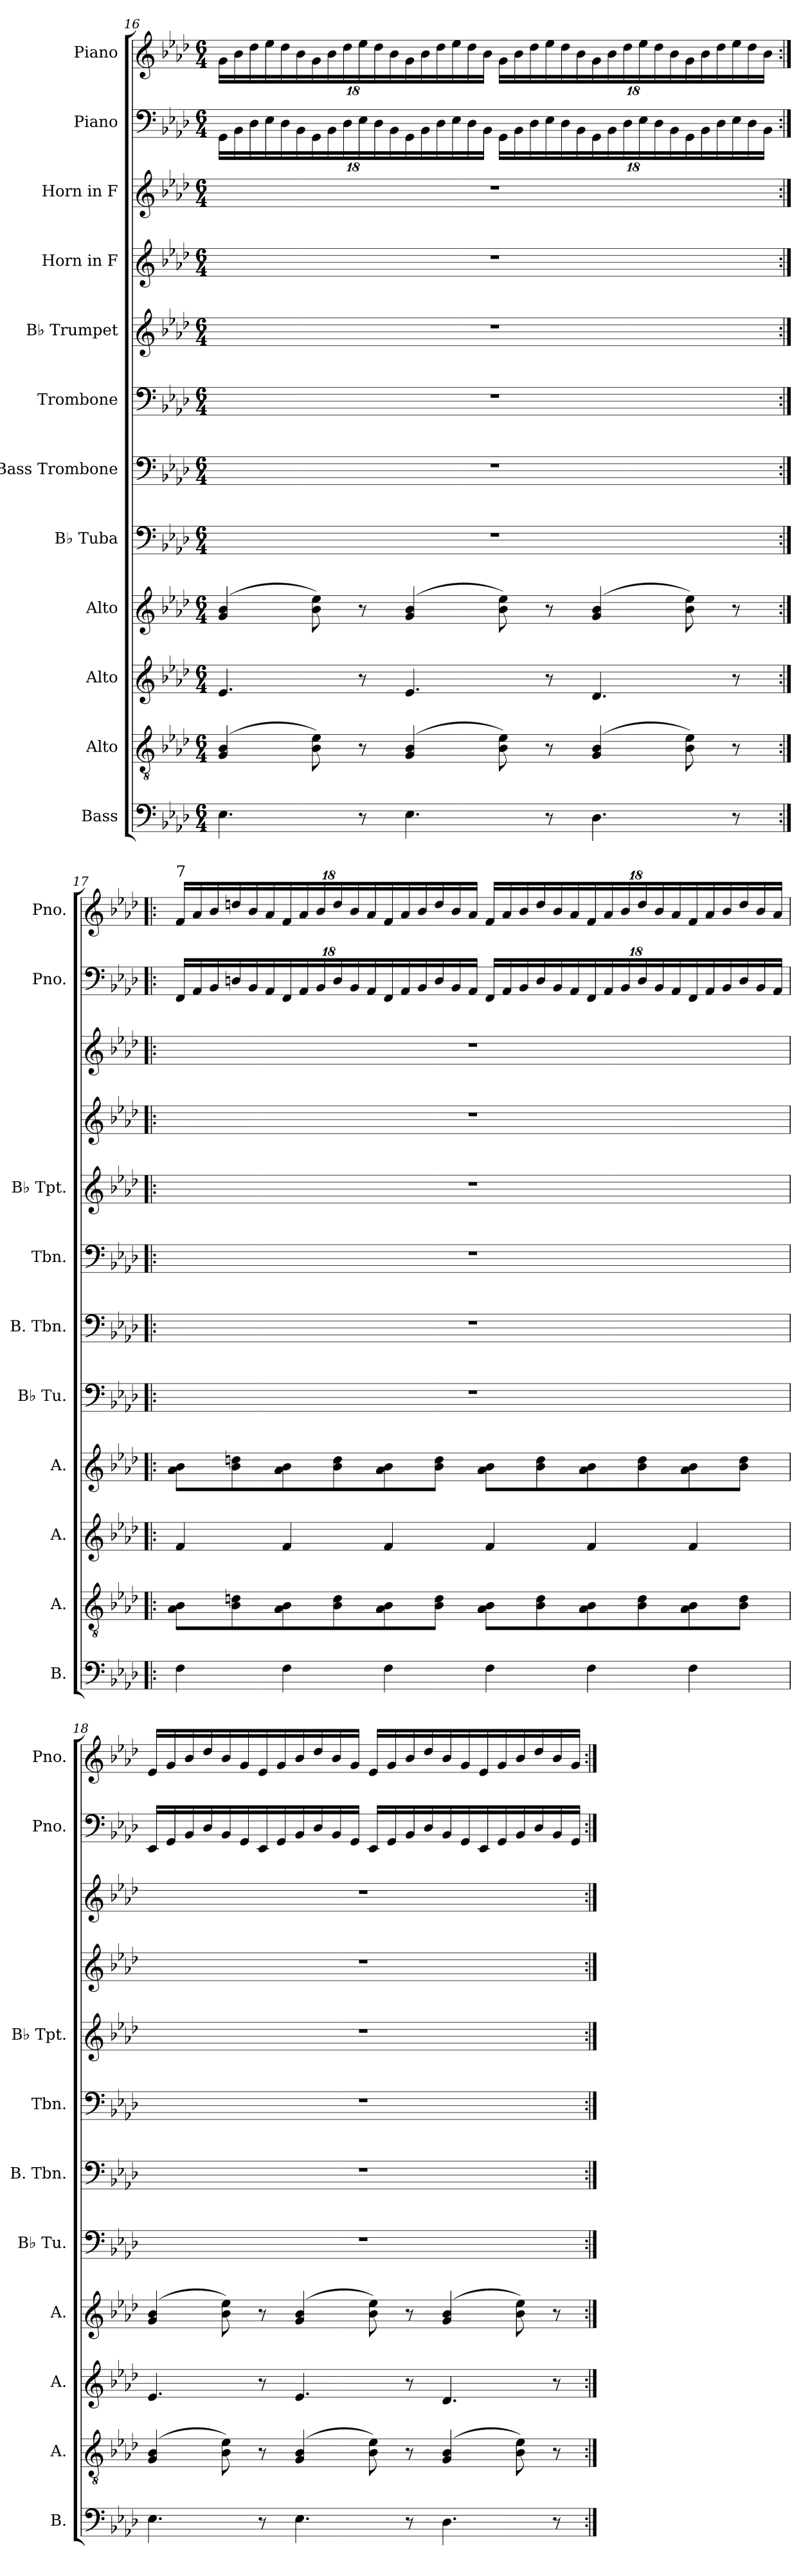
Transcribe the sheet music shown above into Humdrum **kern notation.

**kern	**kern	**kern	**kern	**kern	**kern	**kern	**kern	**kern	**kern	**kern	**kern
*part12	*part11	*part10	*part9	*part8	*part7	*part6	*part5	*part4	*part3	*part2	*part1
*staff12	*staff11	*staff10	*staff9	*staff8	*staff7	*staff6	*staff5	*staff4	*staff3	*staff2	*staff1
*I"Bass	*I"Alto	*I"Alto	*I"Alto	*I"B♭ Tuba	*I"Bass Trombone	*I"Trombone	*I"B♭ Trumpet	*I"Horn in F	*I"Horn in F	*I"Piano	*I"Piano
*I'B.	*I'A.	*I'A.	*I'A.	*I'B♭ Tu.	*I'B. Tbn.	*I'Tbn.	*I'B♭ Tpt.	*	*	*I'Pno.	*I'Pno.
!!LO:PB:g=z
*clefF4	*clefGv2	*clefG2	*clefG2	*clefF4	*clefF4	*clefF4	*clefG2	*clefG2	*clefG2	*clefF4	*clefG2
*	*	*	*	*	*	*	*ITrd1c2	*ITrd4c7	*ITrd4c7	*	*
*k[b-e-a-d-]	*k[b-e-a-d-]	*k[b-e-a-d-]	*k[b-e-a-d-]	*k[b-e-a-d-]	*k[b-e-a-d-]	*k[b-e-a-d-]	*k[b-e-a-d-g-c-]	*k[b-e-a-d-g-]	*k[b-e-a-d-g-]	*k[b-e-a-d-]	*k[b-e-a-d-]
*M6/4	*M6/4	*M6/4	*M6/4	*M6/4	*M6/4	*M6/4	*M6/4	*M6/4	*M6/4	*M6/4	*M6/4
*	*	*	*	*	*	*	*	*	*	*Xbrackettup	*Xbrackettup
=16	=16	=16	=16	=16	=16	=16	=16	=16	=16	=16	=16
4.E-\	(4G/ 4B-/	4.e-/	(4g/ 4b-/	1.r	1.r	1.r	1.r	1.r	1.r	24GG\LL	24g\LL
.	.	.	.	.	.	.	.	.	.	24BB-\	24b-\
.	.	.	.	.	.	.	.	.	.	24D-\	24dd-\
.	.	.	.	.	.	.	.	.	.	24E-\	24ee-\
.	.	.	.	.	.	.	.	.	.	24D-\	24dd-\
.	.	.	.	.	.	.	.	.	.	24BB-\	24b-\
.	8B-\ 8e-\)	.	8b-\ 8ee-\)	.	.	.	.	.	.	24GG\	24g\
.	.	.	.	.	.	.	.	.	.	24BB-\	24b-\
.	.	.	.	.	.	.	.	.	.	24D-\	24dd-\
8r	8r	8r	8r	.	.	.	.	.	.	24E-\	24ee-\
.	.	.	.	.	.	.	.	.	.	24D-\	24dd-\
.	.	.	.	.	.	.	.	.	.	24BB-\	24b-\
4.E-\	(4G/ 4B-/	4.e-/	(4g/ 4b-/	.	.	.	.	.	.	24GG\	24g\
.	.	.	.	.	.	.	.	.	.	24BB-\	24b-\
.	.	.	.	.	.	.	.	.	.	24D-\	24dd-\
.	.	.	.	.	.	.	.	.	.	24E-\	24ee-\
.	.	.	.	.	.	.	.	.	.	24D-\	24dd-\
.	.	.	.	.	.	.	.	.	.	24BB-\JJ	24b-\JJ
.	8B-\ 8e-\)	.	8b-\ 8ee-\)	.	.	.	.	.	.	24GG\LL	24g\LL
.	.	.	.	.	.	.	.	.	.	24BB-\	24b-\
.	.	.	.	.	.	.	.	.	.	24D-\	24dd-\
8r	8r	8r	8r	.	.	.	.	.	.	24E-\	24ee-\
.	.	.	.	.	.	.	.	.	.	24D-\	24dd-\
.	.	.	.	.	.	.	.	.	.	24BB-\	24b-\
4.D-\	(4G/ 4B-/	4.d-/	(4g/ 4b-/	.	.	.	.	.	.	24GG\	24g\
.	.	.	.	.	.	.	.	.	.	24BB-\	24b-\
.	.	.	.	.	.	.	.	.	.	24D-\	24dd-\
.	.	.	.	.	.	.	.	.	.	24E-\	24ee-\
.	.	.	.	.	.	.	.	.	.	24D-\	24dd-\
.	.	.	.	.	.	.	.	.	.	24BB-\	24b-\
.	8B-\ 8e-\)	.	8b-\ 8ee-\)	.	.	.	.	.	.	24GG\	24g\
.	.	.	.	.	.	.	.	.	.	24BB-\	24b-\
.	.	.	.	.	.	.	.	.	.	24D-\	24dd-\
8r	8r	8r	8r	.	.	.	.	.	.	24E-\	24ee-\
.	.	.	.	.	.	.	.	.	.	24D-\	24dd-\
.	.	.	.	.	.	.	.	.	.	24BB-\JJ	24b-\JJ
!!LO:PB:g=z
=17:|!|:	=17:|!|:	=17:|!|:	=17:|!|:	=17:|!|:	=17:|!|:	=17:|!|:	=17:|!|:	=17:|!|:	=17:|!|:	=17:|!|:	=17:|!|:
!	!	!	!	!	!	!	!	!	!	!	!LO:TX:a:t=7
4F\	8A-\ 8B-\L	4f/	8a-\ 8b-\L	1.r	1.r	1.r	1.r	1.r	1.r	24FF/LL	24f/LL
.	.	.	.	.	.	.	.	.	.	24AA-/	24a-/
.	.	.	.	.	.	.	.	.	.	24BB-/	24b-/
.	8B-\ 8dn\	.	8b-\ 8ddn\	.	.	.	.	.	.	24Dn/	24ddn/
.	.	.	.	.	.	.	.	.	.	24BB-/	24b-/
.	.	.	.	.	.	.	.	.	.	24AA-/	24a-/
4F\	8A-\ 8B-\	4f/	8a-\ 8b-\	.	.	.	.	.	.	24FF/	24f/
.	.	.	.	.	.	.	.	.	.	24AA-/	24a-/
.	.	.	.	.	.	.	.	.	.	24BB-/	24b-/
.	8B-\ 8d\	.	8b-\ 8dd\	.	.	.	.	.	.	24D/	24dd/
.	.	.	.	.	.	.	.	.	.	24BB-/	24b-/
.	.	.	.	.	.	.	.	.	.	24AA-/	24a-/
4F\	8A-\ 8B-\	4f/	8a-\ 8b-\	.	.	.	.	.	.	24FF/	24f/
.	.	.	.	.	.	.	.	.	.	24AA-/	24a-/
.	.	.	.	.	.	.	.	.	.	24BB-/	24b-/
.	8B-\ 8d\J	.	8b-\ 8dd\J	.	.	.	.	.	.	24D/	24dd/
.	.	.	.	.	.	.	.	.	.	24BB-/	24b-/
.	.	.	.	.	.	.	.	.	.	24AA-/JJ	24a-/JJ
4F\	8A-\ 8B-\L	4f/	8a-\ 8b-\L	.	.	.	.	.	.	24FF/LL	24f/LL
.	.	.	.	.	.	.	.	.	.	24AA-/	24a-/
.	.	.	.	.	.	.	.	.	.	24BB-/	24b-/
.	8B-\ 8d\	.	8b-\ 8dd\	.	.	.	.	.	.	24D/	24dd/
.	.	.	.	.	.	.	.	.	.	24BB-/	24b-/
.	.	.	.	.	.	.	.	.	.	24AA-/	24a-/
4F\	8A-\ 8B-\	4f/	8a-\ 8b-\	.	.	.	.	.	.	24FF/	24f/
.	.	.	.	.	.	.	.	.	.	24AA-/	24a-/
.	.	.	.	.	.	.	.	.	.	24BB-/	24b-/
.	8B-\ 8d\	.	8b-\ 8dd\	.	.	.	.	.	.	24D/	24dd/
.	.	.	.	.	.	.	.	.	.	24BB-/	24b-/
.	.	.	.	.	.	.	.	.	.	24AA-/	24a-/
4F\	8A-\ 8B-\	4f/	8a-\ 8b-\	.	.	.	.	.	.	24FF/	24f/
.	.	.	.	.	.	.	.	.	.	24AA-/	24a-/
.	.	.	.	.	.	.	.	.	.	24BB-/	24b-/
.	8B-\ 8d\J	.	8b-\ 8dd\J	.	.	.	.	.	.	24D/	24dd/
.	.	.	.	.	.	.	.	.	.	24BB-/	24b-/
.	.	.	.	.	.	.	.	.	.	24AA-/JJ	24a-/JJ
!!LO:PB:g=z
=18	=18	=18	=18	=18	=18	=18	=18	=18	=18	=18	=18
4.E-\	(4G/ 4B-/	4.e-/	(4g/ 4b-/	1.r	1.r	1.r	1.r	1.r	1.r	16EE-/LL	16e-/LL
.	.	.	.	.	.	.	.	.	.	16GG/	16g/
.	.	.	.	.	.	.	.	.	.	16BB-/	16b-/
.	.	.	.	.	.	.	.	.	.	16D-/	16dd-/
.	8B-\ 8e-\)	.	8b-\ 8ee-\)	.	.	.	.	.	.	16BB-/	16b-/
.	.	.	.	.	.	.	.	.	.	16GG/	16g/
8r	8r	8r	8r	.	.	.	.	.	.	16EE-/	16e-/
.	.	.	.	.	.	.	.	.	.	16GG/	16g/
4.E-\	(4G/ 4B-/	4.e-/	(4g/ 4b-/	.	.	.	.	.	.	16BB-/	16b-/
.	.	.	.	.	.	.	.	.	.	16D-/	16dd-/
.	.	.	.	.	.	.	.	.	.	16BB-/	16b-/
.	.	.	.	.	.	.	.	.	.	16GG/JJ	16g/JJ
.	8B-\ 8e-\)	.	8b-\ 8ee-\)	.	.	.	.	.	.	16EE-/LL	16e-/LL
.	.	.	.	.	.	.	.	.	.	16GG/	16g/
8r	8r	8r	8r	.	.	.	.	.	.	16BB-/	16b-/
.	.	.	.	.	.	.	.	.	.	16D-/	16dd-/
4.D-\	(4G/ 4B-/	4.d-/	(4g/ 4b-/	.	.	.	.	.	.	16BB-/	16b-/
.	.	.	.	.	.	.	.	.	.	16GG/	16g/
.	.	.	.	.	.	.	.	.	.	16EE-/	16e-/
.	.	.	.	.	.	.	.	.	.	16GG/	16g/
.	8B-\ 8e-\)	.	8b-\ 8ee-\)	.	.	.	.	.	.	16BB-/	16b-/
.	.	.	.	.	.	.	.	.	.	16D-/	16dd-/
8r	8r	8r	8r	.	.	.	.	.	.	16BB-/	16b-/
.	.	.	.	.	.	.	.	.	.	16GG/JJ	16g/JJ
=:|!	=:|!	=:|!	=:|!	=:|!	=:|!	=:|!	=:|!	=:|!	=:|!	=:|!	=:|!
*-	*-	*-	*-	*-	*-	*-	*-	*-	*-	*-	*-
